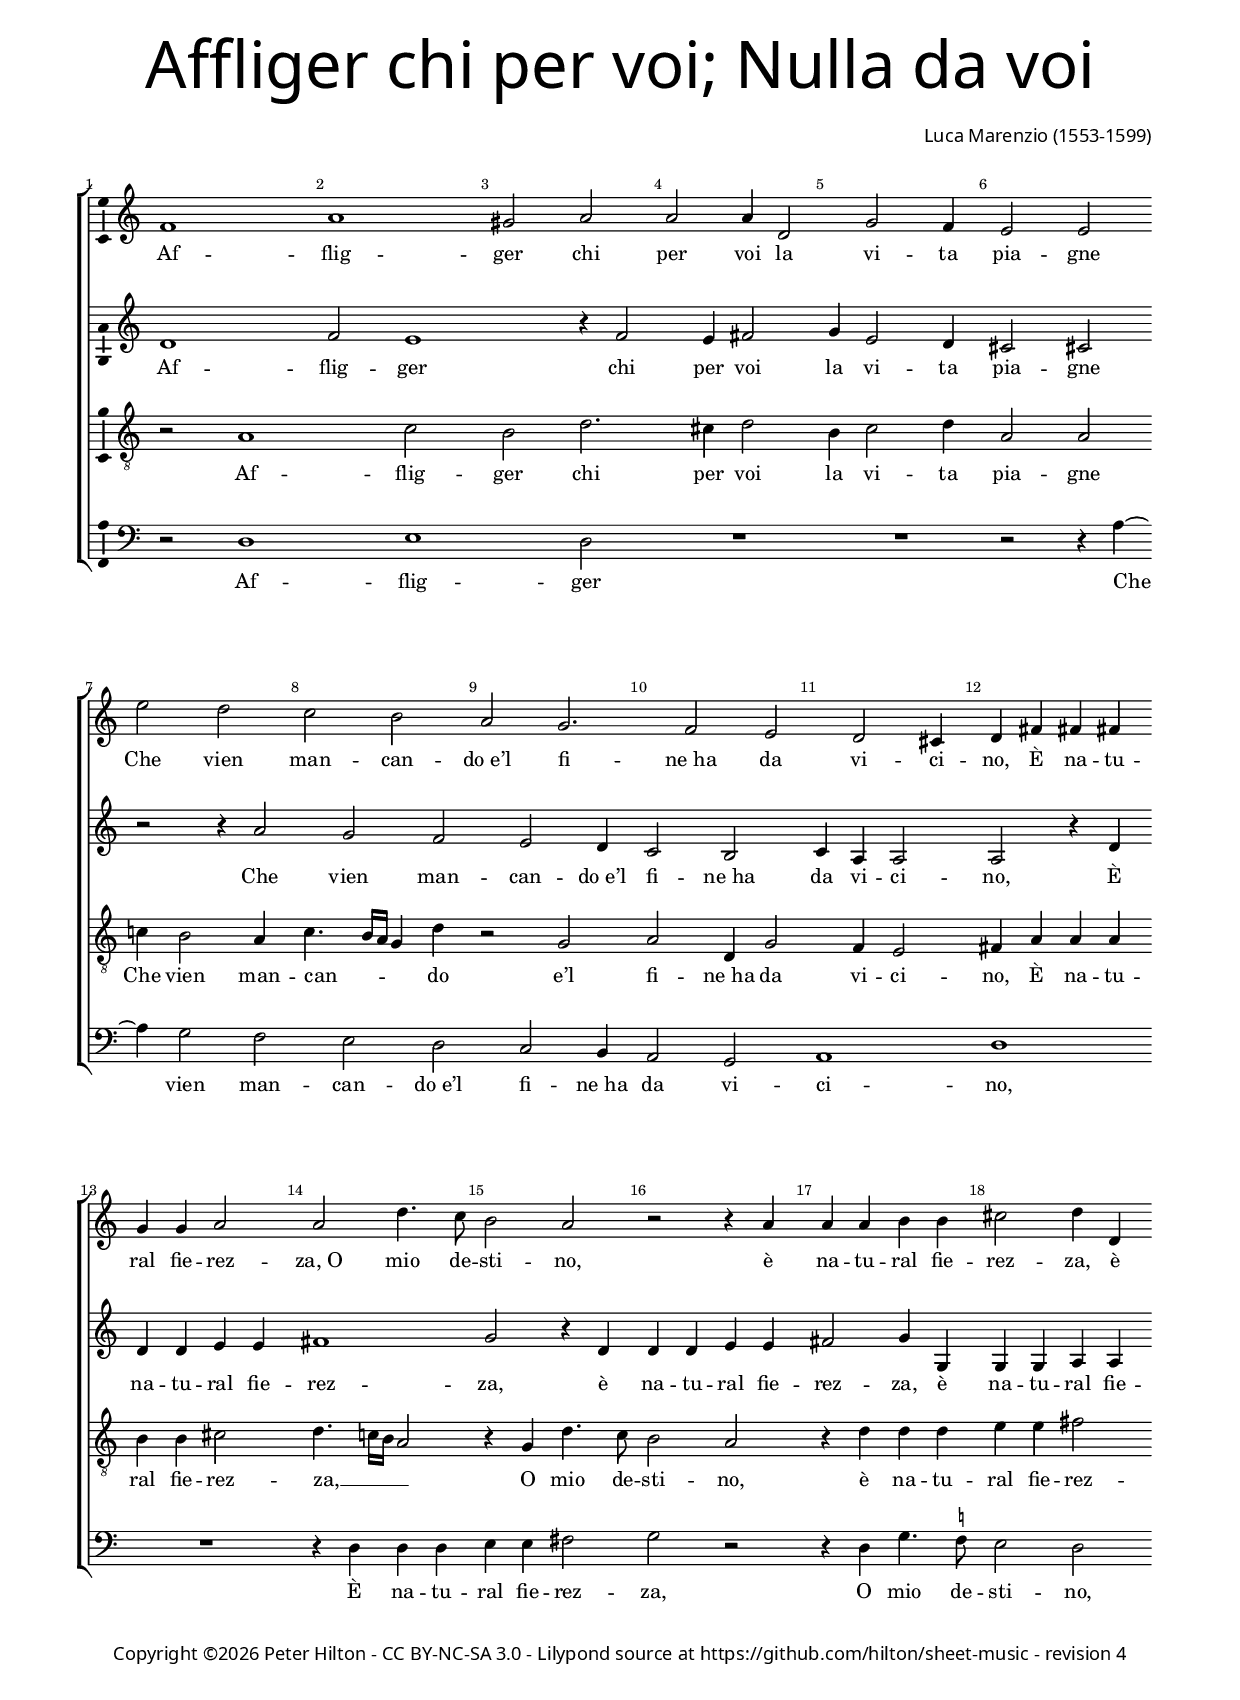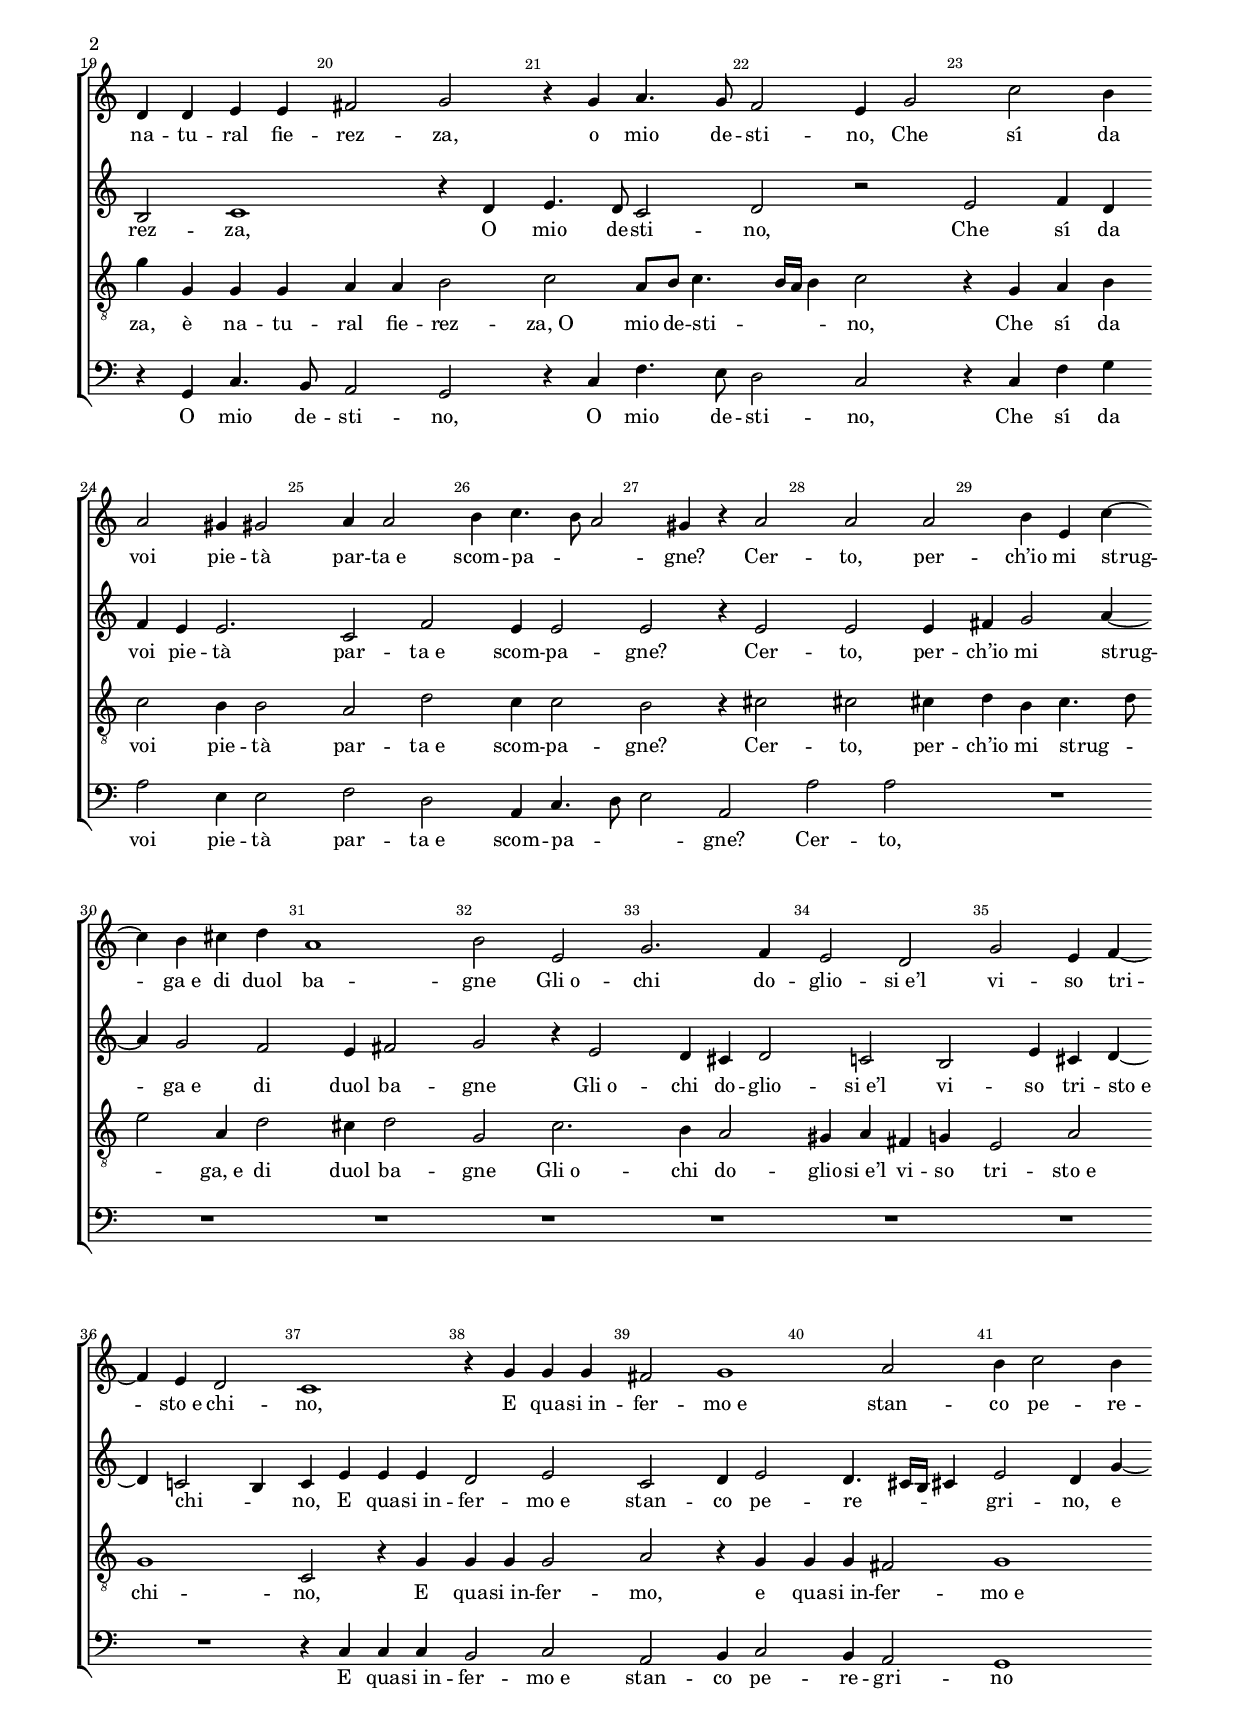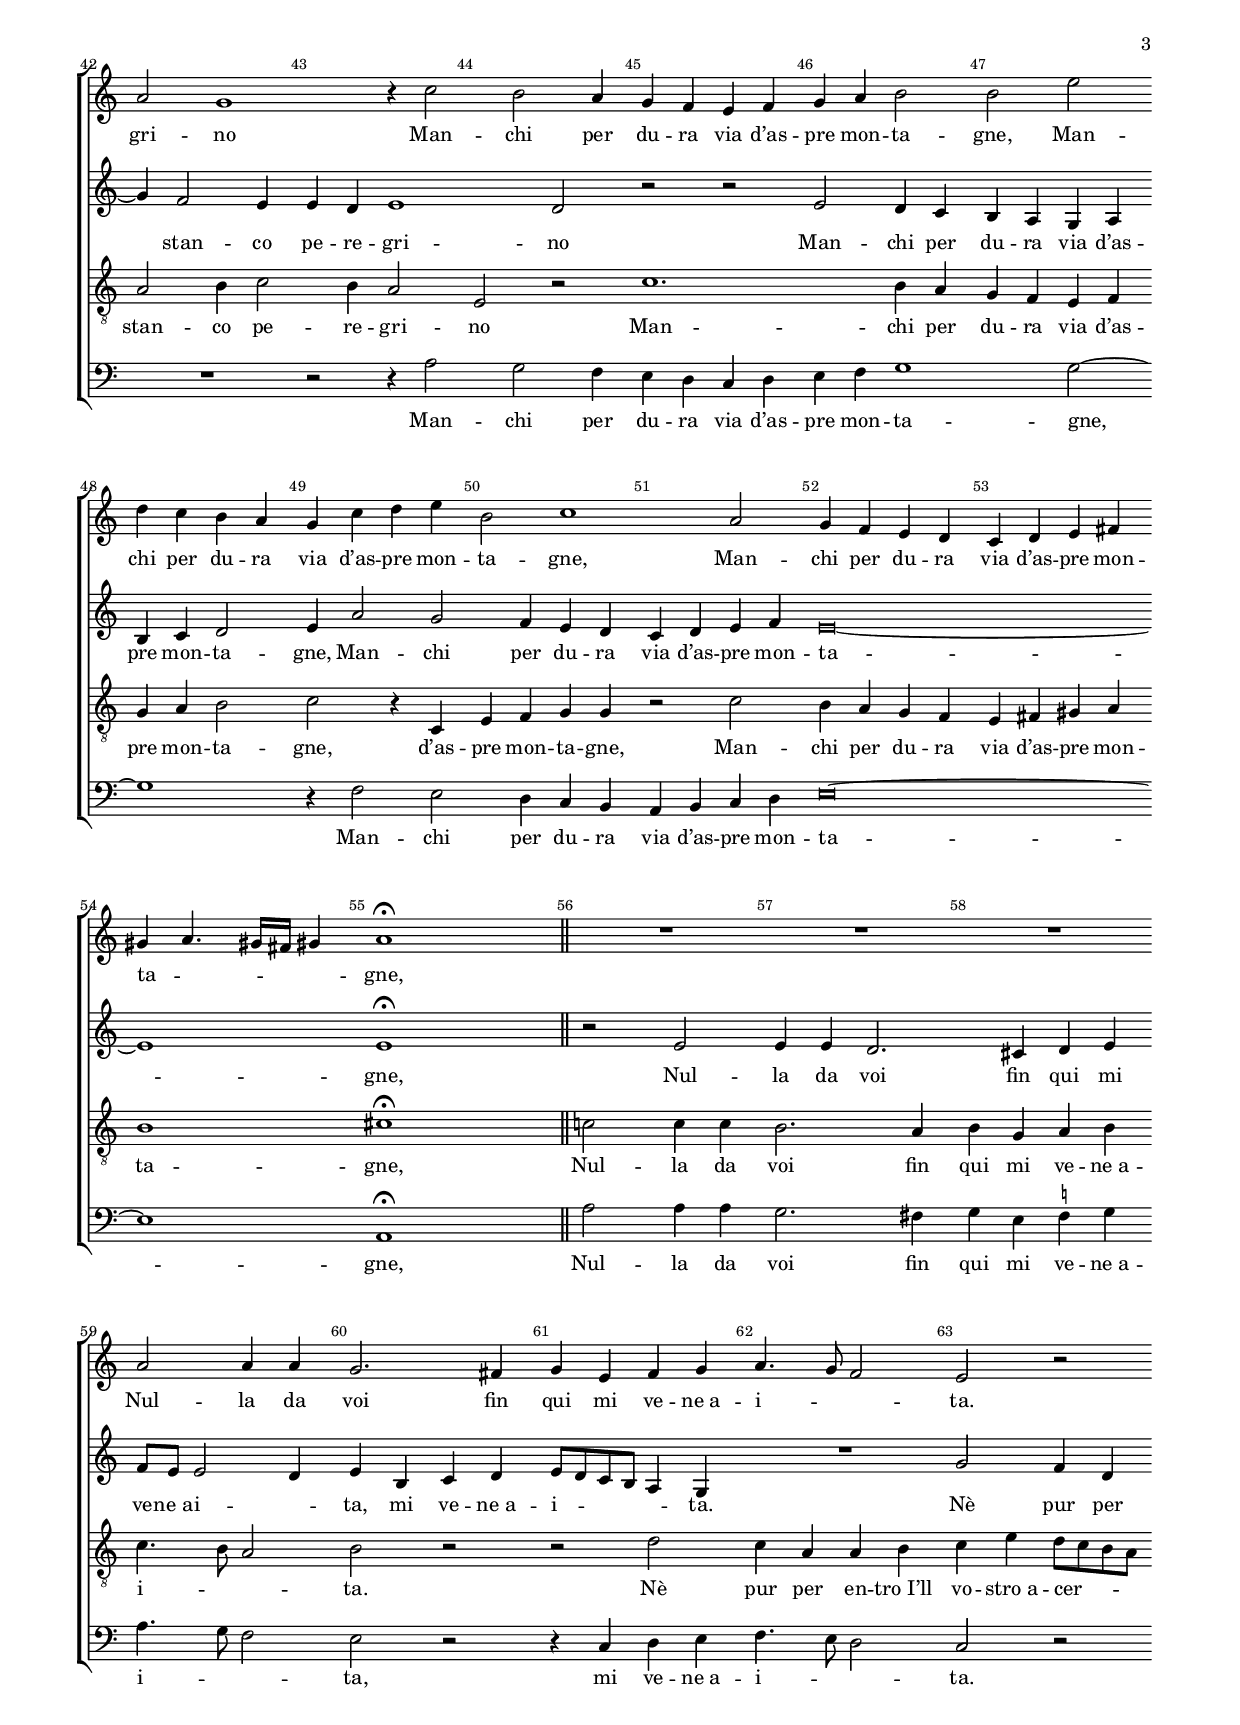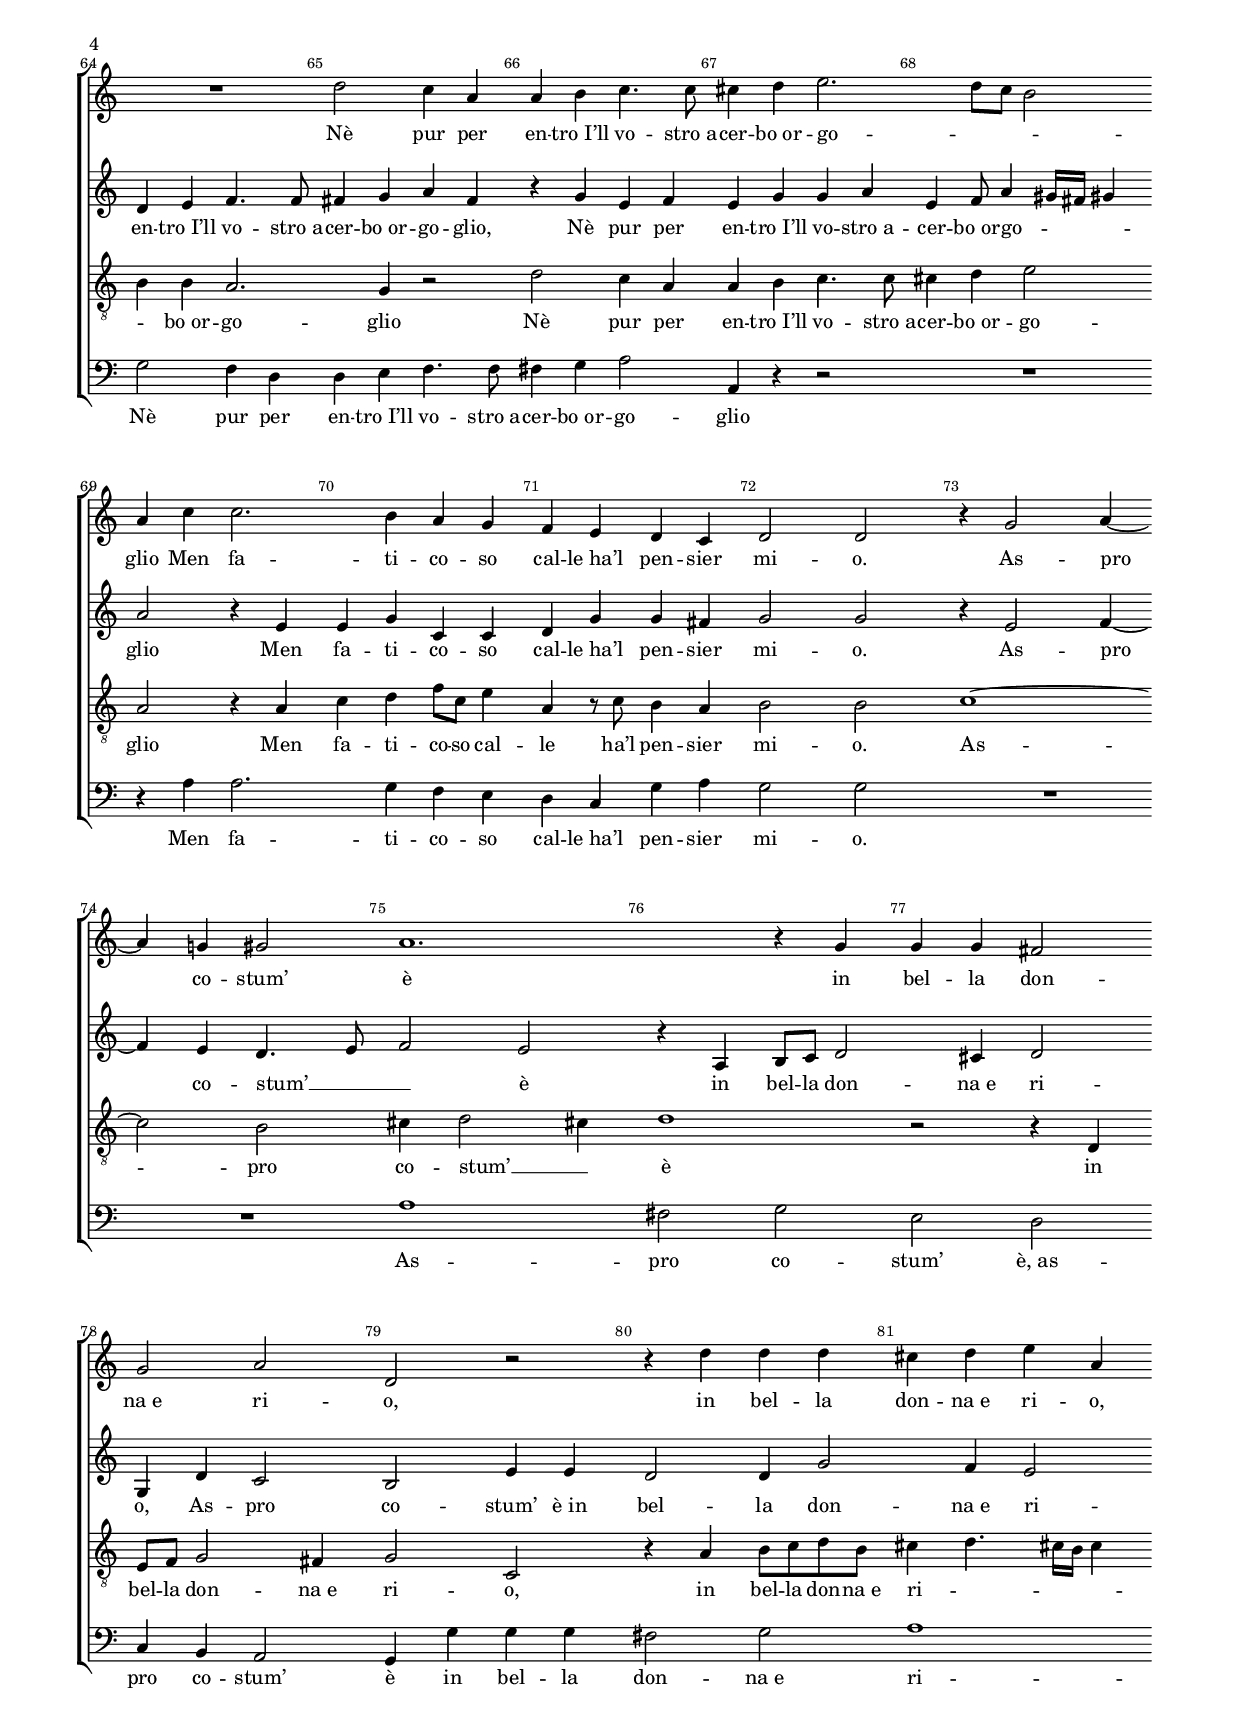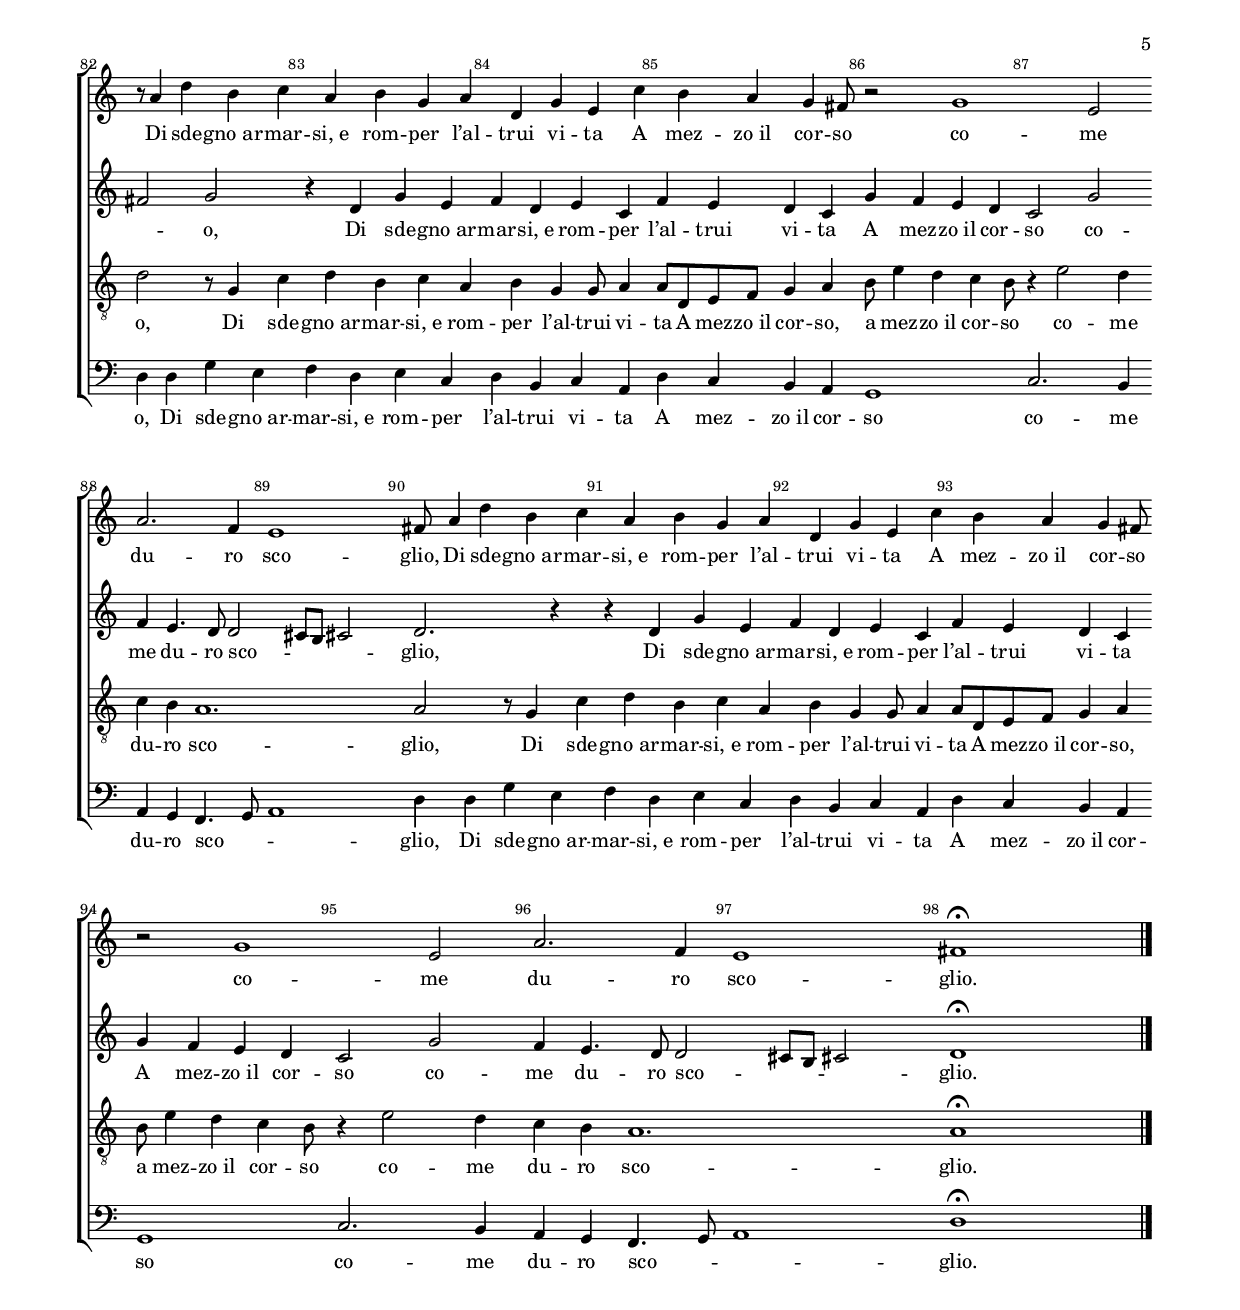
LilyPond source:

% Copyright ©2015 Peter Hilton - https://github.com/hilton

\version "2.18.2"
revision = "4"
\pointAndClickOff

#(set-global-staff-size 16.0)

\paper {
	#(define fonts (make-pango-font-tree "Century Schoolbook L" "Source Sans Pro" "Luxi Mono" (/ 16 20)))
	annotate-spacing = ##f
	two-sided = ##t
	top-margin = 10\mm
	inner-margin = 15\mm
	outer-margin = 15\mm
	top-markup-spacing = #'( (basic-distance . 4) )
	markup-system-spacing = #'( (padding . 4) )
	system-system-spacing = #'( (basic-distance . 20) (stretchability . 100) )
  	ragged-bottom = ##f
	ragged-last-bottom = ##t
} 

year = #(strftime "©%Y" (localtime (current-time)))

\header {
	title = \markup \medium \fontsize #7 \override #'(font-name . "Source Sans Pro Light") {
		\center-column {
			"Affliger chi per voi; Nulla da voi"
			\vspace #1
		}
	}
	composer = \markup \sans \column \right-align { "Luca Marenzio (1553-1599)" }
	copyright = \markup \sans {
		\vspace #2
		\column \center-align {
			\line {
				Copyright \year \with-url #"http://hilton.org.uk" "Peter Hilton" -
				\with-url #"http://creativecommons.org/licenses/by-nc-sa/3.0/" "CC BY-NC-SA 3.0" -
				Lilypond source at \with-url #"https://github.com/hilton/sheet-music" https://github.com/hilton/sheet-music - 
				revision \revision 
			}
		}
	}
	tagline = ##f
}

\layout {
	indent = #0
  	ragged-right = ##f
  	ragged-last = ##f
	\context {
		\Score
		\override BarNumber #'self-alignment-X = #CENTER
		\override BarNumber #'break-visibility = #'#(#f #t #t)
		\override BarLine #'transparent = ##t
		\remove "Metronome_mark_engraver"
		\override VerticalAxisGroup #'staff-staff-spacing = #'((basic-distance . 12) (stretchability . 100))
	}
	\context { 
		\Staff
		\remove "Time_signature_engraver"
	}
	\context { 
		\StaffGroup
		\remove "Span_bar_engraver"	
	}
	\context { 
		\Voice 
		\override NoteHead #'style = #'baroque
		\consists "Horizontal_bracket_engraver"
		\consists "Ambitus_engraver"
	}
}

global = { 
	\key c \major
	\time 2/2
	\tempo 2 = 60
	\set Staff.midiInstrument = "Choir Aahs"
	\accidentalStyle "forget"
}

showBarLine = { \once \override Score.BarLine #'transparent = ##f }
ficta = { \once \set suggestAccidentals = ##t \override AccidentalSuggestion #'parenthesized = ##f }
fictaParenthesized = { \once \set suggestAccidentals = ##t \override AccidentalSuggestion #'parenthesized = ##t }

soprano = \new Voice	{
	\relative c' {
		f1 a gis2 a a a4 d,2
		g f4 e2 e \break e' d
		
		c b a g2. f2 e
		d cis4 d fis fis fis g g a2
		a d4. c8 b2 a r2 r4 a
		a a b b cis2 d4 d, d d e e

		fis2 g r4 g a4. g8 f2 e4 g2
		c b4 a2 gis4 gis2 a4 a2
		b4 c4. b8 a2 gis4 r a2 a a
		b4 e, c' ~ \break c b4 cis d a1

		b2 e, g2. f4 e2 d
		g e4 f ~ \break f e4 d2 c1
		r4 g' g g fis2 g1 a2 b4 c2
		b4 a2 g1 r4 c2 b

		a4 g f e f g a b2 b
		e d4 c b a g c d e b2
		c1 a2 g4 f e d c d
		e fis gis a4. gis16 fis gis4 a1\fermata \showBarLine \bar "||"

		R1 R R \break a2 a4 a
		g2. fis4 g e f g a4. g8 f2
		e r2 R1 d'2 c4 a
		a b c4. c8 cis4 d e2. d8 c

		b2 a4 c c2. b4 a g
		f e d c d2 d r4 g2 a4 ~ \break a
		g!4 gis2 a1. r4 g
		g g fis2 g a d,

		r r4 d' d d cis d e a,
		r8 a4 d b c a b g a
		d, g e c' b a g fis8 r2
		g1 e2 a2. f4

		e1 fis8 a4 d b c a b 
		g a d, g e c' b a
		g fis8 r2 g1 e2
		a2. f4 e1 fis\fermata \showBarLine \bar "|."
	}
	\addlyrics {
		Af -- flig -- ger chi per voi la vi -- ta pia -- gne
		Che vien man -- can -- "do e’l" fi -- "ne ha" da vi -- ci -- no, 
		È na -- tu -- ral fie -- rez -- "za, O" mio de -- sti -- no,
		è na -- tu -- ral fie -- rez -- za,
		è na -- tu -- ral fie -- rez -- za, o mio de -- sti -- no,
		Che sí da voi pie -- tà par -- "ta e" scom -- pa -- _ _ gne?
		Cer -- to, per -- ch’io mi strug -- "ga e" di duol ba -- gne 
		"Gli o" -- chi do -- glio -- "si e’l" vi -- so tri -- "sto e" chi -- no,
		E qua -- "si in" -- fer -- "mo e" stan -- co pe -- re -- gri -- no 
		Man -- chi per du -- ra via d’as -- pre mon -- ta -- gne,
		Man -- chi per du -- ra via d’as -- pre mon -- ta -- gne,
		Man -- chi per du -- ra via d’as -- pre mon -- ta -- _ _ _ _ gne,

		Nul -- la da voi fin qui mi ve -- "ne a" -- i -- _ _ ta.
		Nè pur per en -- "tro I’ll" vo -- "stro a" -- cer -- "bo or" -- go -- _ _ _ glio
		Men fa -- ti -- co -- so cal -- "le ha’l" pen -- sier mi -- o.
		As -- pro co -- stum’ è in bel -- la don -- "na e" ri -- o,
		in bel -- la don -- "na e" ri -- o,
		Di sde -- "gno ar" -- mar -- "si, e" rom -- per l’al -- trui vi -- ta
		A mez -- "zo il" cor -- so co -- me du -- ro sco -- glio,
		Di sde -- "gno ar" -- mar -- "si, e" rom -- per l’al -- trui vi -- ta
		A mez -- "zo il" cor -- so co -- me du -- ro sco -- glio.
	}
}

alto = \new Voice {
	\relative c' {
		d1 f2 e1 r4 f2 e4 fis2
		g4 e2 d4 cis2 cis r r4 a'2 

		g f e d4 c2 b
		c4 a a2 a r4 d d d e e
		fis1 g2 r4 d d d e e
		fis2 g4 g, g g a a b2 c1
		
		r4 d e4. d8 c2 d r
		e f4 d f e e2. c2 f 
		e4 e2 e r4 e2 e e4
		fis g2 a4 ~ a g2 f e4 fis2

		g2 r4 e2 d4 cis d2 c! b
		e4 cis d ~ d c!2 b4 c e e e
		d2 e c d4 e2 d4. cis16 b cis4 e2
		d4 g ~ g f2 e4 e d e1

		d2 r r e d4 c b a
		g a b c d2 e4 a2 g f4
		e d c d e f e\breve ~ e1 e\fermata r2 e
		
		e4 e d2. cis4 d e f8 e e2 d4
		e b c d e8 d c b a4 g R1
		g'2 f4 d d e f4. f8 fis4 g a f
		r g e f e g g a e f8 a4
		
		gis16 fis gis4 a2 r4 e e g c, c
		d g g fis g2 g r4 e2 f4 ~ f
		e4 d4. e8 f2 e r4 a, b8 c d2
		cis4 d2 g,4 d' c2 b

		e4 e d2 d4 g2 f4 e2
		fis g r4 d g e 
		f d e c f e d c g' f
		e d c2 g' f4 e4. d8 d2

		cis8 b cis2 d2. r4 r d
		g e f d e c f e 
		d c g' f e d c2 g'
		f4 e4. d8 d2 cis8 b cis2 d1\fermata
	}
	\addlyrics {
		Af -- flig -- ger chi per voi la vi -- ta pia -- gne
		Che vien man -- can -- "do e’l" fi -- "ne ha" da vi -- ci -- no, 
		È na -- tu -- ral fie -- rez -- za, 
		è na -- tu -- ral fie -- rez -- za,
		è na -- tu -- ral fie -- rez -- za,
		O mio de -- sti -- no,
		Che sí da voi pie -- tà par -- "ta e" scom -- pa -- gne?
		Cer -- to, per -- ch’io mi strug -- "ga e" di duol ba -- gne 
		"Gli o" -- chi do -- glio -- "si e’l" vi -- so tri -- "sto e" chi -- _ no,
		E qua -- "si in" -- fer -- "mo e" stan -- co pe -- re -- _ _ _ gri -- no,
		e stan -- co pe -- re -- gri -- no
		Man -- chi per du -- ra via d’as -- pre mon -- ta -- gne,
		Man -- chi per du -- ra via d’as -- pre mon -- ta -- gne,

		Nul -- la da voi fin qui mi ve -- "ne a" -- i -- _ ta,
		mi ve -- "ne a" -- i -- _ _ _ _ ta.
		Nè pur per en -- "tro I’ll" vo -- "stro a" -- cer -- "bo or" -- go -- glio,
		Nè pur per en -- "tro I’ll" vo -- "stro a" -- cer -- "bo or" -- go -- _ _ _ glio
		Men fa -- ti -- co -- so cal -- "le ha’l" pen -- sier mi -- o.
		As -- pro co -- stum’ __ _ _ è in bel -- la don -- "na e" ri -- o,
		As -- pro co -- stum’ "è in" bel -- la don -- "na e" ri -- _ o,
		Di sde -- "gno ar" -- mar -- "si, e" rom -- per l’al -- trui vi -- ta
		A mez -- "zo il" cor -- so co -- me du -- ro sco -- _ _ _ glio,
		Di sde -- "gno ar" -- mar -- "si, e" rom -- per l’al -- trui vi -- ta
		A mez -- "zo il" cor -- so co -- me du -- ro sco -- _ _ _ glio.
	}
}

tenor = \new Voice {
	\relative c' {
		\clef "treble_8"
		r2 a1 c2 b d2. cis4 d2
		b4 c2 d4 a2 a c!4 b2 a4

		c4. b16 a g4 d' r2 g, a d,4 g2 
		f4 e2 fis4 a a a b b cis2
		d4. c!16 b a2 r4 g d'4. c8 b2 a
		r4 d d d e e fis2 g4 g, g g

		a a b2 c a8 b c4. b16 a b4 c2
		r4 g a b c2 b4 b2 a d
		c4 c2 b r4 cis2 cis cis4
		d b c4. d8 e2 a,4 d2 cis4 d2

		g, c2. b4 a2 gis4 a fis g!
		e2 a g1 c,2 r4 g'
		g g g2 a r4 g g g fis2 g1
		a2 b4 c2 b4 a2 e

		r2 c'1. b4 a g f
		e f g a b2 c r4 c, e f
		g g r2 c b4 a g f e fis
		gis a b1 cis\fermata c!2 c4 c

		b2. a4 b g a b c4. b8 a2
		b r r d c4 a a b
		c e d8 c b a b4 b a2. g4 r2
		d' c4 a a b c4. c8 cis4 d

		e2 a, r4 a c d f8 c e4
		a, r8 c b4 a b2 b c1 ~ c2
		b2 cis4 d2 cis4 d1
		r2 r4 d, e8 f g2 fis4 g2

		c, r4 a' b8 c d b cis4 d4. cis16 b c4
		d2 r8 g,4 c d b c a
		b g g8 a4 a8 d, e f g4 a b8 e4 d
		c b8 r4 e2 d4 c b a1. 

		a2 r8 g4 c d b
		c a b g g8 a4 a8 d, e f
		g4 a b8 e4 d c b8 r4 e2 d4
		c b a1. a1\fermata
	}
	\addlyrics {
		Af -- flig -- ger chi per voi la vi -- ta pia -- gne
		Che vien man -- can -- _ _ _ do "e’l" fi -- "ne ha" da vi -- ci -- no, 
		È na -- tu -- ral fie -- rez -- za, __ _ _ _ O mio de -- sti -- no,
		è na -- tu -- ral fie -- rez -- za,
		è na -- tu -- ral fie -- rez -- "za, O" mio de -- sti -- _ _ _ no,
		Che sí da voi pie -- tà par -- "ta e" scom -- pa -- gne?
		Cer -- to, per -- ch’io mi strug -- _ _ "ga, e" di duol ba -- gne 
		"Gli o" -- chi do -- glio -- "si e’l" vi -- so tri -- "sto e" chi -- no,
		E qua -- "si in" -- fer -- mo,
		e qua -- "si in" -- fer -- "mo e" stan -- co pe -- re -- gri -- no 
		Man -- chi per du -- ra via d’as -- pre mon -- ta -- gne,
		d’as -- pre mon -- ta -- gne,
		Man -- chi per du -- ra via d’as -- pre mon -- ta -- gne,

		Nul -- la da voi fin qui mi ve -- "ne a" -- i -- _ _ ta.
		Nè pur per en -- "tro I’ll" vo -- "stro a" -- cer -- _ _ _ _ "bo or" -- go -- glio
		Nè pur per en -- "tro I’ll" vo -- "stro a" -- cer -- "bo or" -- go -- glio
		Men fa -- ti -- co -- so cal -- le ha’l pen -- sier mi -- o.
		As -- pro co -- stum’ __ _ è in bel -- la don -- "na e" ri -- o,
		in bel -- la don -- "na e" ri -- _ _ _ _ o,
		Di sde -- "gno ar" -- mar -- "si, e" rom -- per l’al -- trui vi -- ta
		A mez -- "zo il" cor -- so, a mez -- "zo il" cor -- so co -- me du -- ro sco -- glio,
		Di sde -- "gno ar" -- mar -- "si, e" rom -- per l’al -- trui vi -- ta
		A mez -- "zo il" cor -- so, a mez -- "zo il" cor -- so co -- me du -- ro sco -- glio.
	}
}


bass = \new Voice {
	\relative c {
		\clef bass
		r2 d1 e d2 R1
		R r2 r4 a' ~ a g2 f

		e d c b4 a2 g
		a1 d R1
		r4 d d d e e fis2 g r
		r4 d g4. \ficta f!8 e2 d r4 g, c4. b8

		a2 g r4 c f4. e8 d2 c
		r4 c f g a2 e4 e2 f d
		a4 c4. d8 e2 a, a' a
		R1 R R

		R R R
		R R r4 c, c c
		b2 c a b4 c2 b4 a2 g1 
		R1 r2 r4 a'2 g
		
		f4 e d c d e f g1
		g2 ~ g1 r4 f2 e d4
		c b a b c d e\breve ~ e1 a,\fermata a'2 a4 a

		g2. fis4 g e \ficta f! g a4. g8 f2
		e r r4 c d e f4. e8 d2
		c r g' f4 d d e f4. f8
		fis4 g a2 a,4 r r2 R1

		r4 a' a2. g4 f e
		d c g' a g2 g R1
		R a1 fis2 g
		e d c4 b a2 g4 g'

		g g fis2 g a1
		d,4 d g e f d e c
		d b c a d c b a g1
		c2. b4 a g f4. g8

		a1 d4 d g e f d 
		e c d b c a d c
		b a g1 c2. b4
		a g f4. g8 a1 d\fermata
	}
	\addlyrics {
		Af -- flig -- ger
		Che vien man -- can -- "do e’l" fi -- "ne ha" da vi -- ci -- no, 
		È na -- tu -- ral fie -- rez -- za, O mio de -- sti -- no,
		O mio de -- sti -- no, O mio de -- sti -- no,
		Che sí da voi pie -- tà par -- "ta e" scom -- pa -- _ _ gne?
		Cer -- to,
		E qua -- "si in" -- fer -- "mo e" stan -- co pe -- re -- gri -- no 
		Man -- chi per du -- ra via d’as -- pre mon -- ta -- gne,
		Man -- chi per du -- ra via d’as -- pre mon -- ta -- gne,

		Nul -- la da voi fin qui mi ve -- "ne a" -- i -- _ _ ta,
		mi ve -- "ne a" -- i -- _ _ ta.
		Nè pur per en -- "tro I’ll" vo -- "stro a" -- cer -- "bo or" -- go -- glio
		Men fa -- ti -- co -- so cal -- "le ha’l" pen -- sier mi -- o.
		As -- pro co -- stum’ "è, as" -- pro co -- stum’ è in bel -- la don -- "na e" ri -- o,
		Di sde -- "gno ar" -- mar -- "si, e" rom -- per l’al -- trui vi -- ta
		A mez -- "zo il" cor -- so co -- me du -- ro sco -- _ _ glio,
		Di sde -- "gno ar" -- mar -- "si, e" rom -- per l’al -- trui vi -- ta
		A mez -- "zo il" cor -- so co -- me du -- ro sco -- _ _ glio.
	}
}

\score {
	\transpose c c {
		\new StaffGroup << 
			\set Score.proportionalNotationDuration = #(ly:make-moment 1 8)
			\set Score.barNumberVisibility = #all-bar-numbers-visible
			\new Staff << \global \soprano >>
			\new Staff << \global \alto >>
			\new Staff << \global \tenor >>
			\new Staff << \global \bass >>
		>> 
	}
	\header {
		piece = ""
	}
	\layout { }
	\midi {	}
}

